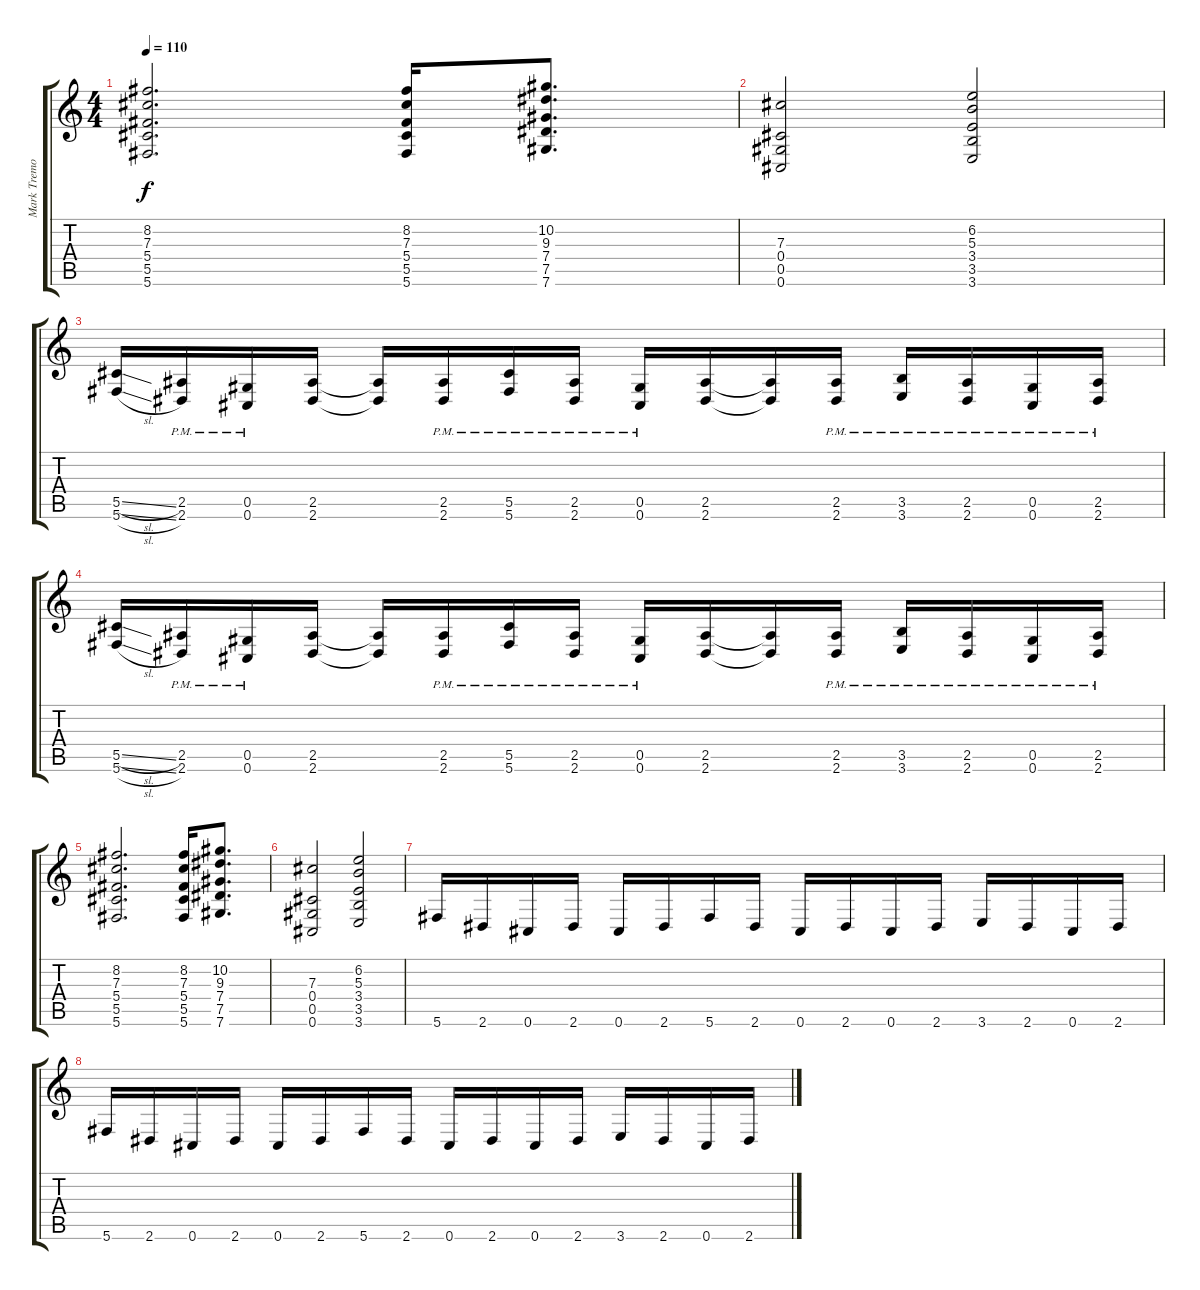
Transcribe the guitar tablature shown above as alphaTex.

\track ("Mark Tremonti" "Mark Tremo") {instrument distortionguitar}
\staff {score tabs}
\tuning (Eb4 Bb3 Gb3 Db3 Ab2 Db2) {hide}
\ts (4 4)
\tempo 110
\clef g2
\ks c
(8.2 7.3 5.4 5.5 5.6).2{d dy f} (8.2 7.3 5.4 5.5 5.6).16 (10.2 9.3 7.4 7.5 7.6).8{d} |
(7.3 0.4 0.5 0.6).2 (6.2 5.3 3.4 3.5 3.6).2 |
(5.5{sl} 5.6{sl}).16 (2.5{pm} 2.6{pm}).16 (0.5{pm} 0.6{pm}).16 (2.5 2.6).16 (2.5{t} 2.6{t}).16 (2.5{pm} 2.6{pm}).16 (5.5{pm} 5.6{pm}).16 (2.5{pm} 2.6{pm}).16 (0.5{pm} 0.6{pm}).16 (2.5 2.6).16 (2.5{t} 2.6{t}).16 (2.5{pm} 2.6{pm}).16 (3.5{pm} 3.6{pm}).16 (2.5{pm} 2.6{pm}).16 (0.5{pm} 0.6{pm}).16 (2.5{pm} 2.6{pm}).16 |
(5.5{sl} 5.6{sl}).16 (2.5{pm} 2.6{pm}).16 (0.5{pm} 0.6{pm}).16 (2.5 2.6).16 (2.5{t} 2.6{t}).16 (2.5{pm} 2.6{pm}).16 (5.5{pm} 5.6{pm}).16 (2.5{pm} 2.6{pm}).16 (0.5{pm} 0.6{pm}).16 (2.5 2.6).16 (2.5{t} 2.6{t}).16 (2.5{pm} 2.6{pm}).16 (3.5{pm} 3.6{pm}).16 (2.5{pm} 2.6{pm}).16 (0.5{pm} 0.6{pm}).16 (2.5{pm} 2.6{pm}).16 |
(8.2 7.3 5.4 5.5 5.6).2{d} (8.2 7.3 5.4 5.5 5.6).16 (10.2 9.3 7.4 7.5 7.6).8{d} |
(7.3 0.4 0.5 0.6).2 (6.2 5.3 3.4 3.5 3.6).2 |
5.6.16 2.6.16 0.6.16 2.6.16 0.6.16 2.6.16 5.6.16 2.6.16 0.6.16 2.6.16 0.6.16 2.6.16 3.6.16 2.6.16 0.6.16 2.6.16 |
5.6.16 2.6.16 0.6.16 2.6.16 0.6.16 2.6.16 5.6.16 2.6.16 0.6.16 2.6.16 0.6.16 2.6.16 3.6.16 2.6.16 0.6.16 2.6.16
